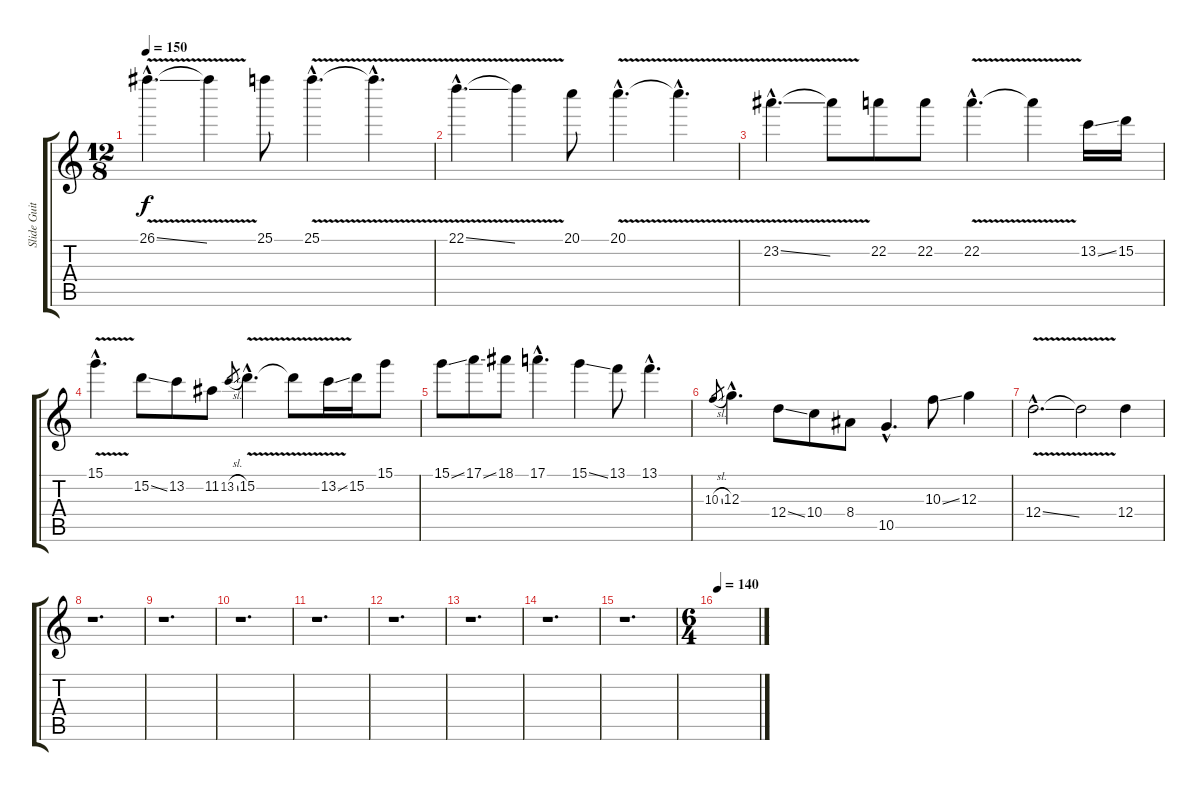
\track ("Slide Guitare 2" "Slide Guit") {instrument acousticguitarnylon}
\staff {score tabs}
\tuning (E4 B3 G3 D3 A2 E2) {hide}
\ts (12 8)
\tempo 150
\clef g2
\ks c
26.1{v ss hac}.4{d dy f} 26.1{v t}.4 25.1.8 25.1{v hac}.4{d} 25.1{v hac t}.4{d} |
22.1{v ss hac}.4{d} 22.1{v t}.4 20.1.8 20.1{v hac}.4{d} 20.1{v hac t}.4{d} |
23.2{v ss hac}.4{d} 23.2{t}.8 22.2.8 22.2.8 22.2{v hac}.4{d} 22.2{t}.4 13.2{ss}.16 15.2.16 |
15.1{v hac}.4{d} 15.2{ss}.8 13.2.8 11.2.8 13.2{sl}.8{gr} 15.2{v hac}.4{d} 15.2{t}.8 13.2{v ss}.16 15.2.16 15.1.8 |
15.1{ss}.8 17.1{ss}.8 18.1.8 17.1{hac}.4{d} 15.1{ss}.4 13.1.8 13.1{hac}.4{d} |
10.3{sl}.8{gr} 12.3{hac}.4{d} 12.4{ss}.8 10.4.8 8.4.8 10.5{hac}.4{d} 10.3{ss}.8 12.3.4 |
12.4{v ss hac}.2{d} 12.4{v t}.2 12.4.4 |
r.1{d} |
r.1{d} |
r.1{d} |
r.1{d} |
r.1{d} |
r.1{d} |
r.1{d} |
r.1{d} |
\ts (6 4)
\tempo 140
